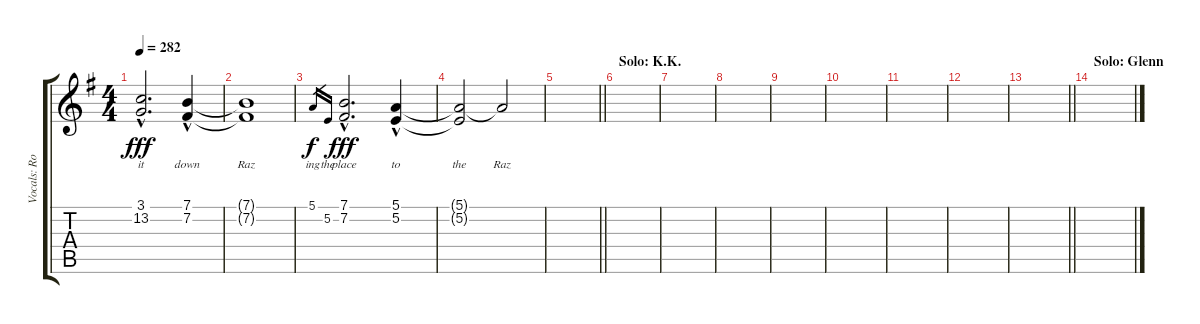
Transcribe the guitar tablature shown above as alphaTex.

\track ("Vocals: Rob" "Vocals: Ro") {instrument lead2sawtooth}
\staff {score tabs}
\tuning (E4 B3 G3 D3 A2 E2) {hide}
\ts (4 4)
\tempo 282
\clef g2
\ks g
(3.1{hac} 13.2{hac}).2{d lyrics (0 "it") lyrics (1 "") lyrics (2 "") lyrics (3 "") lyrics (4 "") dy fff} (7.1{hac} 7.2{hac}).4{lyrics (0 "down") lyrics (1 "") lyrics (2 "") lyrics (3 "") lyrics (4 "")} |
(7.1{t} 7.2{t}).1{lyrics (0 "Raz") lyrics (1 "") lyrics (2 "") lyrics (3 "") lyrics (4 "")} |
5.1.16{lyrics (0 "ing") lyrics (1 "") lyrics (2 "") lyrics (3 "") lyrics (4 "") gr dy f} 5.2.16{lyrics (0 "the") lyrics (1 "") lyrics (2 "") lyrics (3 "") lyrics (4 "") gr} (7.1{hac} 7.2{hac}).2{d lyrics (0 "place") lyrics (1 "") lyrics (2 "") lyrics (3 "") lyrics (4 "") dy fff} (5.1{hac} 5.2{hac}).4{lyrics (0 "to") lyrics (1 "") lyrics (2 "") lyrics (3 "") lyrics (4 "")} |
(5.1{t} 5.2{t}).2{lyrics (0 "the") lyrics (1 "") lyrics (2 "") lyrics (3 "") lyrics (4 "")} 5.1{t}.2{lyrics (0 "Raz") lyrics (1 "") lyrics (2 "") lyrics (3 "") lyrics (4 "")} |
\barLineRight lightlight
|
\section ("" "Solo: K.K.")
|
|
|
|
|
|
|
\barLineRight lightlight
|
\section ("" "Solo: Glenn")
